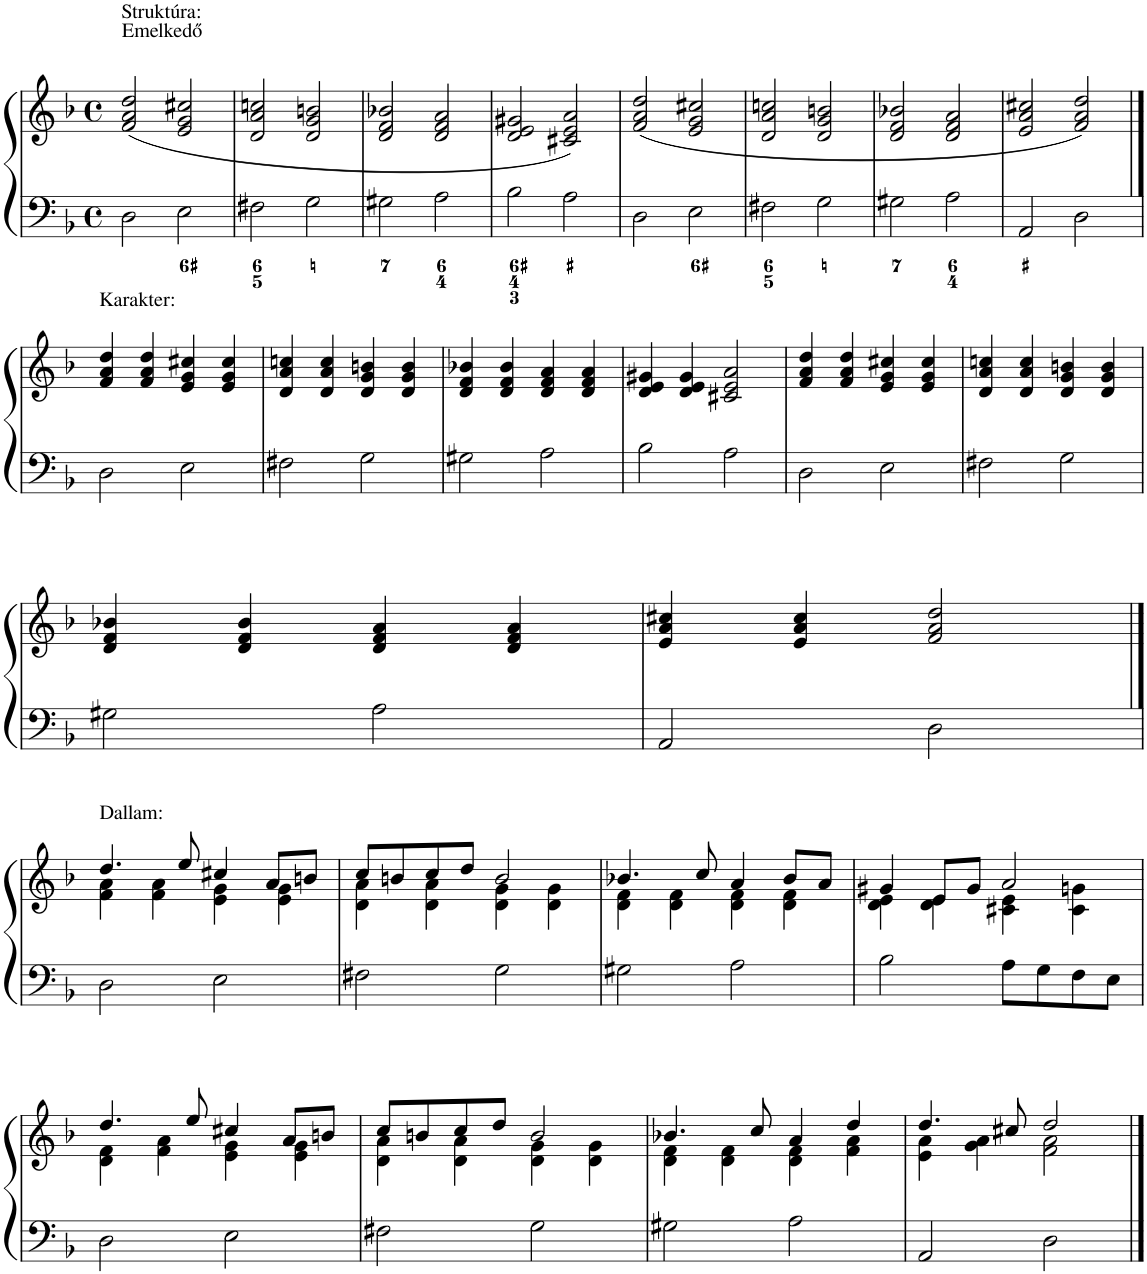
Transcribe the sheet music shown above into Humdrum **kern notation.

**kern	**kern
*part1	*part1
*staff2	*staff1
*I"Piano	*
*I'Pno	*
*clefF4	*clefG2
*k[b-]	*k[b-]
*M4/4	*M4/4
*met(c)	*met(c)
=1	=1
!	!LO:TX:a:t=Emelkedő
!	!LO:TX:a:t=Struktúra&colon;
2D\	(2f/ 2a/ 2dd/
2E\	2e/ 2g/ 2cc#X/
=2	=2
2F#X\	2d/ 2a/ 2ccn/
2G\	2d/ 2g/ 2bn/
=3	=3
2G#X\	2d/ 2f/ 2b-X/
2A\	2d/ 2f/ 2a/
=4	=4
2B-\	2d/ 2e/ 2g#X/
2A\	2c#X/ 2e/ 2a/)
=5	=5
2D\	(2f/ 2a/ 2dd/
2E\	2e/ 2g/ 2cc#X/
=6	=6
2F#X\	2d/ 2a/ 2ccn/
2G\	2d/ 2g/ 2bn/
=7	=7
2G#X\	2d/ 2f/ 2b-X/
2A\	2d/ 2f/ 2a/
=8	=8
2AA/	2e/ 2a/ 2cc#X/
2D\	2f/ 2a/ 2dd/)
!!LO:LB:g=z
==1	==1
!	!LO:TX:a:t=Karakter&colon;
2D\	4f/ 4a/ 4dd/
.	4f/ 4a/ 4dd/
2E\	4e/ 4g/ 4cc#X/
.	4e/ 4g/ 4cc#/
=2	=2
2F#X\	4d/ 4a/ 4ccn/
.	4d/ 4a/ 4cc/
2G\	4d/ 4g/ 4bn/
.	4d/ 4g/ 4b/
=3	=3
2G#X\	4d/ 4f/ 4b-X/
.	4d/ 4f/ 4b-/
2A\	4d/ 4f/ 4a/
.	4d/ 4f/ 4a/
=4	=4
2B-\	4d/ 4e/ 4g#X/
.	4d/ 4e/ 4g#/
2A\	2c#X/ 2e/ 2a/
=5	=5
2D\	4f/ 4a/ 4dd/
.	4f/ 4a/ 4dd/
2E\	4e/ 4g/ 4cc#X/
.	4e/ 4g/ 4cc#/
=6	=6
2F#X\	4d/ 4a/ 4ccn/
.	4d/ 4a/ 4cc/
2G\	4d/ 4g/ 4bn/
.	4d/ 4g/ 4b/
!!LO:LB:g=z
=7	=7
2G#X\	4d/ 4f/ 4b-X/
.	4d/ 4f/ 4b-/
2A\	4d/ 4f/ 4a/
.	4d/ 4f/ 4a/
=8	=8
2AA/	4e/ 4a/ 4cc#X/
.	4e/ 4a/ 4cc#/
2D\	2f/ 2a/ 2dd/
!!LO:LB:g=z
==1	==1
*	*^
!	!LO:TX:a:t=Dallam&colon;	!
2D\	4.dd/	4f\ 4a\
.	.	4f\ 4a\
.	8ee/	.
2E\	4cc#X/	4e\ 4g\
.	8a/L	4e\ 4g\
.	8bn/J	.
=2	=2	=2
2F#X\	8cc/L	4d\ 4a\
.	8bn/	.
.	8cc/	4d\ 4a\
.	8dd/J	.
2G\	2b/	4d\ 4g\
.	.	4d\ 4g\
=3	=3	=3
2G#X\	4.b-X/	4d\ 4f\
.	.	4d\ 4f\
.	8cc/	.
2A\	4a/	4d\ 4f\
.	8b-/L	4d\ 4f\
.	8a/J	.
=4	=4	=4
2B-\	4g#X/	4d\ 4e\
.	8e/L	4d\ 4e\
.	8g#/J	.
8A\L	2a/	4c#X\ 4e\
8G\	.	.
8F\	.	4c#\ 4gn\
8E\J	.	.
!!LO:LB:g=z	!!
=5	=5	=5
2D\	4.dd/	4d\ 4f\
.	.	4f\ 4a\
.	8ee/	.
2E\	4cc#X/	4e\ 4g\
.	8a/L	4e\ 4g\
.	8bn/J	.
=6	=6	=6
2F#X\	8cc/L	4d\ 4a\
.	8bn/	.
.	8cc/	4d\ 4a\
.	8dd/J	.
2G\	2b/	4d\ 4g\
.	.	4d\ 4g\
=7	=7	=7
2G#X\	4.b-X/	4d\ 4f\
.	.	4d\ 4f\
.	8cc/	.
2A\	4a/	4d\ 4f\
.	4dd/	4f\ 4a\
=8	=8	=8
2AA/	4.dd/	4e\ 4a\
.	.	4g\ 4a\
.	8cc#X/	.
2D\	2dd/	2f\ 2a\
*	*v	*v
==	==
*-	*-
